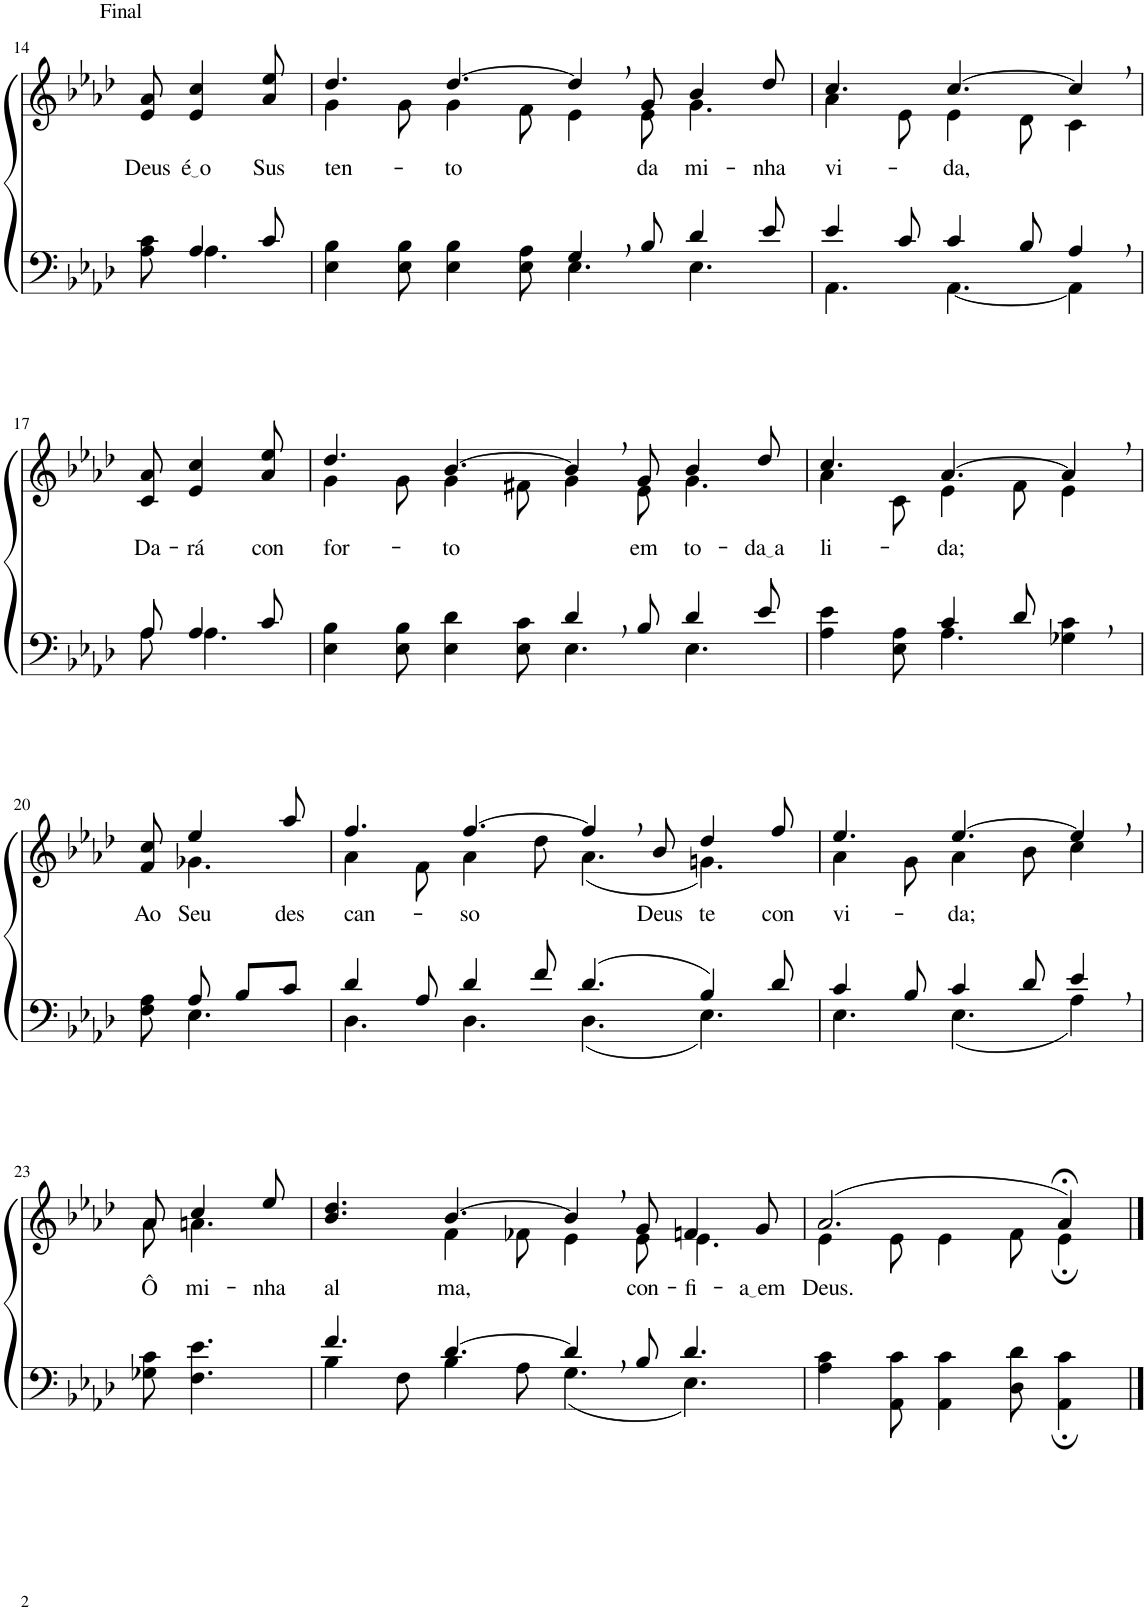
**kern	**kern	**text
*part2	*part1	*part1
*staff2	*staff1	*staff1
*I"Parte III e IV	*I"Parte I e II	*
!!LO:PB:g=z
*clefF4	*clefG2	*
*Trd2c3	*Trd2c3	*
*k[b-e-a-d-]	*k[b-e-a-d-]	*
*M12/8	*M12/8	*
=14	=14	=14
*^	*	*
!	!	!LO:TX:a:t=Final	!
!	!	!	!LO:LY:b
8A-\ 8c\	8ryy	8e-/ 8a-/	Deus
!	!	!	!LO:LY:b
4A-/	4.A-\	4e-/ 4cc/	é o
!	!	!	!LO:LY:b
8c/	.	8a-/ 8ee-/	Sus-
=15	=15	=15	=15
*	*	*^	*
!	!	!	!	!LO:LY:b
2.ryy	4E-\ 4B-\	4.dd-/	4g\	-ten-
.	8E-\ 8B-\	.	8g\	.
!	!	!	!	!LO:LY:b
.	4E-\ 4B-\	[4.dd-/	4g\	-to
.	8E-\ 8A-\	.	8f\	.
4G,/	4.E-\	4dd-,/]	4e-\	.
!	!	!	!	!LO:LY:b
8B-/	.	8g/	8e-\	da
!	!	!	!	!LO:LY:b
4d-/	4.E-\	4b-/	4.g\	mi-
!	!	!	!	!LO:LY:b
8e-/	.	8dd-/	.	-nha
=16	=16	=16	=16	=16
!	!	!	!	!LO:LY:b
4e-/	4.AA-\	4.cc/	4a-\	vi-
8c/	.	.	8e-\	.
!	!	!	!	!LO:LY:b
4c/	[4.AA-\	[4.cc/	4e-\	-da,
8B-/	.	.	8d-\	.
4A-,/	4AA-\]	4cc,/]	4c\	.
!!LO:LB:g=z
=17	=17	=17	=17	=17
!	!	!	!	!LO:LY:b
*	*	*v	*v	*
8A-/	8A-\	8c/ 8a-/	Da-
!	!	!	!LO:LY:b
4A-/	4.A-\	4e-/ 4cc/	-rá
!	!	!	!LO:LY:b
8c/	.	8a-/ 8ee-/	con-
=18	=18	=18	=18
*	*	*^	*
!	!	!	!	!LO:LY:b
2.ryy	4E-\ 4B-\	4.dd-/	4g\	-for-
.	8E-\ 8B-\	.	8g\	.
!	!	!	!	!LO:LY:b
.	4E-\ 4d-\	[4.b-/	4g\	-to
.	8E-\ 8c\	.	8f#X\	.
4d-,/	4.E-\	4b-,/]	4g\	.
!	!	!	!	!LO:LY:b
8B-/	.	8g/	8e-\	em
!	!	!	!	!LO:LY:b
4d-/	4.E-\	4b-/	4.g\	to-
!	!	!	!	!LO:LY:b
8e-/	.	8dd-/	.	da a
=19	=19	=19	=19	=19
!	!	!	!	!LO:LY:b
4ryy	4A-\ 4e-\	4.cc/	4a-\	li-
8ryy	8E-\ 8A-\	.	8c\	.
!	!	!	!	!LO:LY:b
4c/	4.A-\	[4.a-/	4e-\	-da;
8d-/	.	.	8f\	.
8ryy	4G-X\ 4c\	4a-,/]	4e-\	.
8ryy	.	.	.	.
!!LO:LB:g=z	!!
=20	=20	=20	=20	=20
!	!	!	!	!LO:LY:b
8ryy	8F\ 8A-\	8f/ 8cc/	8ryy	Ao
!	!	!	!	!LO:LY:b
8A-/	4.E-\	4ee-/	4.g-X\	Seu
8B-/L	.	.	.	.
!	!	!	!	!LO:LY:b
8c/J	.	8aa-/	.	des-
=21	=21	=21	=21	=21
!	!	!	!	!LO:LY:b
4d-/	4.D-\	4.ff/	4a-\	-can-
8A-/	.	.	8f\	.
!	!	!	!	!LO:LY:b
4d-/	4.D-\	[4.ff/	4a-\	-so
8f/	.	.	8dd-\	.
(4.d-/	(4.D-\	4ff,/]	(4.a-\	.
!	!	!	!	!LO:LY:b
.	.	8b-/	.	Deus
!	!	!	!	!LO:LY:b
4B-/)	4.E-\)	4dd-/	4.gn\)	te
!	!	!	!	!LO:LY:b
8d-/	.	8ff/	.	con-
=22	=22	=22	=22	=22
!	!	!	!	!LO:LY:b
4c/	4.E-\	4.ee-/	4a-\	-vi-
8B-/	.	.	8g\	.
!	!	!	!	!LO:LY:b
4c/	(4.E-\	[4.ee-/	4a-\	-da;
8d-/	.	.	8b-\	.
4e-,/	4A-\)	4ee-,/]	4cc\	.
!!LO:LB:g=z	!!
=23	=23	=23	=23	=23
!	!	!	!	!LO:LY:b
*v	*v	*	*	*
8G-X\ 8c\	8a-/	8a-\	Ô
!	!	!	!LO:LY:b
4.F\ 4.e-\	4cc/	4.an\	mi-
!	!	!	!LO:LY:b
.	8ee-/	.	-nha
=24	=24	=24	=24
*^	*	*	*
!	!	!	!	!LO:LY:b
4.f/	4B-\	4.b-/ 4.dd-/	4.ryy	al-
.	8F\	.	.	.
!	!	!	!	!LO:LY:b
[4.d-/	4B-\	[4.b-/	4f\	-ma,
.	8A-\	.	8f-X\	.
4d-,/]	(4.G\	4b-,/]	4e-\	.
!	!	!	!	!LO:LY:b
8B-/	.	8g/	8e-\	con-
!	!	!	!	!LO:LY:b
4.d-/	4.E-\)	4fn/	4.e-\	-fi-
!	!	!	!	!LO:LY:b
.	.	8g/	.	a em
*v	*v	*	*	*
=25	=25	=25	=25
!	!	!	!LO:LY:b
4A-\ 4c\	(2.a-/	4e-\	Deus.
8AA-\ 8c\	.	8e-\	.
4AA-\ 4c\	.	4e-\	.
8D-\ 8d-\	.	8f\	.
4AA-\; 4c\;	4a-;</)	4e-;\	.
*	*v	*v	*
==	==	==
*-	*-	*-
